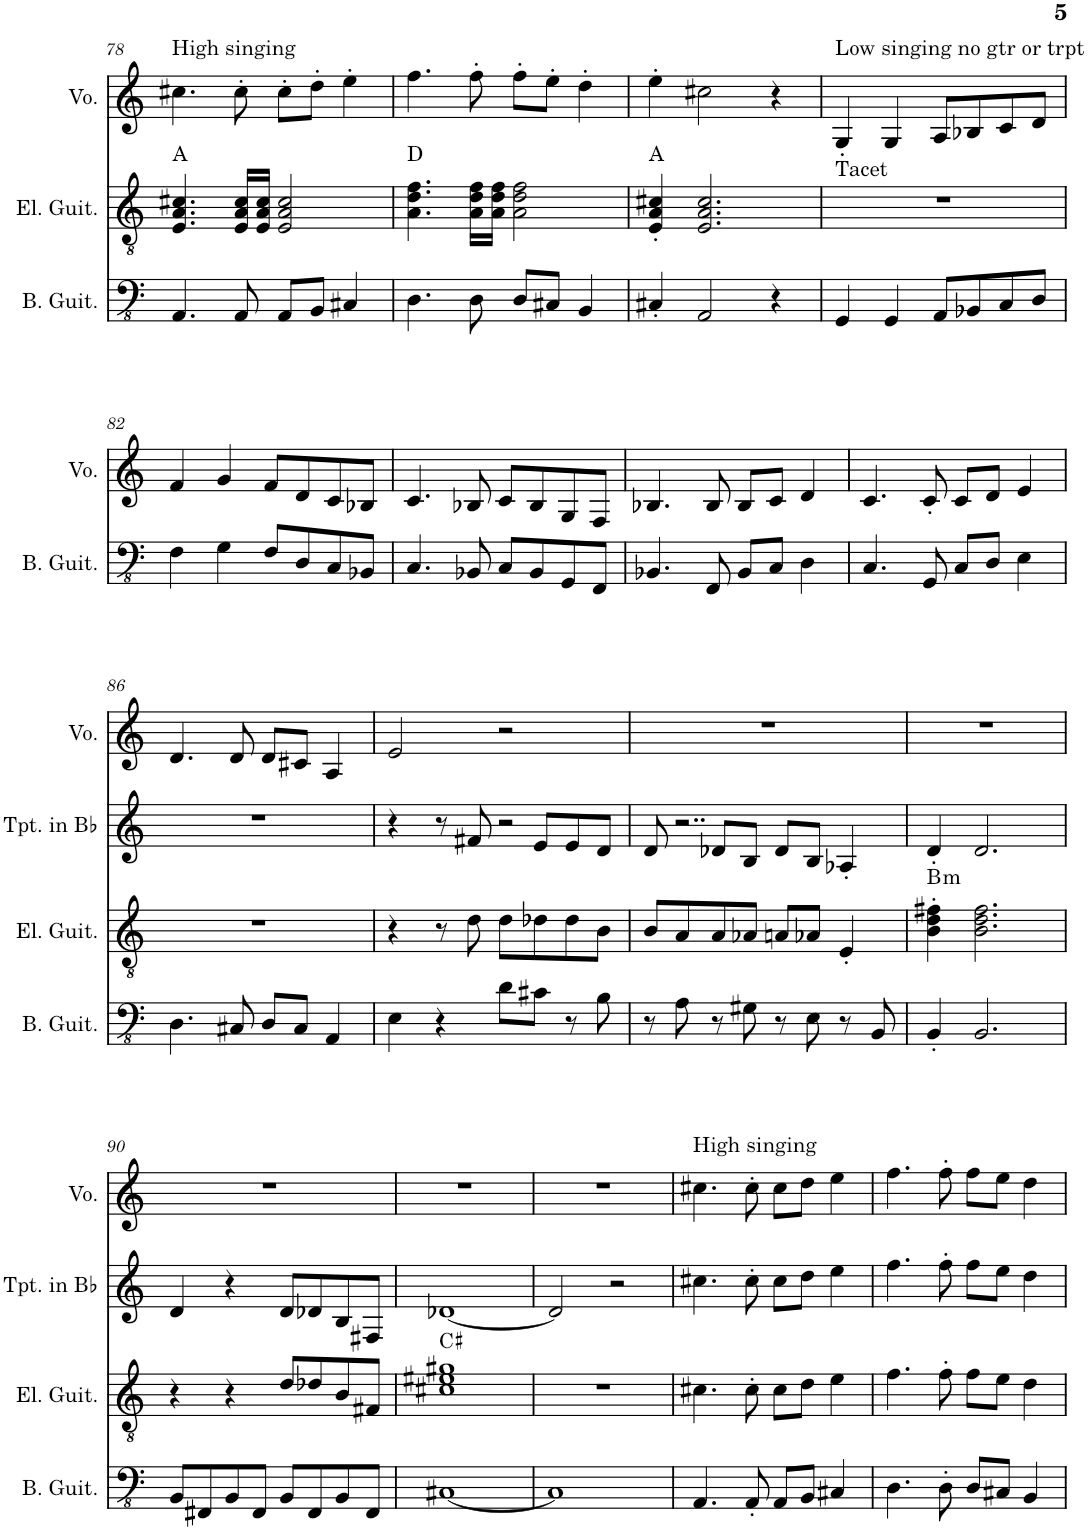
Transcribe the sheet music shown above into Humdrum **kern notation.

**kern	**kern	**harte	**kern	**kern
*part4	*part3	*part3	*part2	*part1
*staff4	*staff3	*	*staff2	*staff1
*I"Bass Guitar	*I"Electric Guitar	*	*I"Trumpet in Bb	*I"Voice
*I'B. Guit.	*I'El. Guit.	*	*I'Tpt. in Bb	*I'Vo.
!!LO:PB:g=z
*clefFv4	*clefGv2	*	*clefG2	*clefG2
*	*	*	*Trd1c2	*
*k[]	*k[]	*	*k[]	*k[]
*M4/4	*M4/4	*	*M4/4	*M4/4
=78	=78	=78	=78	=78
!	!	!	!	!LO:TX:a:t=High singing
4.AAA/	4.E/ 4.A/ 4.c#X/	A:maj	1r	4.cc#X\
8AAA/	16E/ 16A/ 16c#/LL	.	.	8cc#'\
.	16E/ 16A/ 16c#/JJ	.	.	.
8AAA/L	2E/ 2A/ 2c#/	.	.	8cc#'\L
8BBB/J	.	.	.	8dd'\J
4CC#X/	.	.	.	4ee'\
=79	=79	=79	=79	=79
4.DD\	4.A\ 4.d\ 4.f\	D:maj	1r	4.ff\
8DD\	16A\ 16d\ 16f\LL	.	.	8ff'\
.	16A\ 16d\ 16f\JJ	.	.	.
8DD/L	2A\ 2d\ 2f\	.	.	8ff'\L
8CC#X/J	.	.	.	8ee'\J
4BBB/	.	.	.	4dd'\
=80	=80	=80	=80	=80
4CC#X'/	4E/' 4A/' 4c#X/'	A:maj	1r	4ee'\
2AAA/	2.E/ 2.A/ 2.c#/	.	.	2cc#X\
4r	.	.	.	4r
=81	=81	=81	=81	=81
!	!	!	!	!LO:TX:a:t=Low singing no gtr or trpt
!	!LO:TX:a:t=Tacet	!	!	!
4GGG/	1r	.	1r	4G'/
4GGG/	.	.	.	4G/
8AAA/L	.	.	.	8A/L
8BBB-X/	.	.	.	8B-X/
8CC/	.	.	.	8c/
8DD/J	.	.	.	8d/J
!!LO:LB:g=z
=82	=82	=82	=82	=82
4FF\	1r	.	1r	4f/
4GG\	.	.	.	4g/
8FF/L	.	.	.	8f/L
8DD/	.	.	.	8d/
8CC/	.	.	.	8c/
8BBB-X/J	.	.	.	8B-X/J
=83	=83	=83	=83	=83
4.CC/	1r	.	1r	4.c/
8BBB-X/	.	.	.	8B-X/
8CC/L	.	.	.	8c/L
8BBB-/	.	.	.	8B-/
8GGG/	.	.	.	8G/
8FFF/J	.	.	.	8F/J
=84	=84	=84	=84	=84
4.BBB-X/	1r	.	1r	4.B-X/
8FFF/	.	.	.	8B-/
8BBB-/L	.	.	.	8B-/L
8CC/J	.	.	.	8c/J
4DD\	.	.	.	4d/
=85	=85	=85	=85	=85
4.CC/	1r	.	1r	4.c/
8GGG/	.	.	.	8c'/
8CC/L	.	.	.	8c/L
8DD/J	.	.	.	8d/J
4EE\	.	.	.	4e/
!!LO:LB:g=z
=86	=86	=86	=86	=86
4.DD\	1r	.	1r	4.d/
8CC#X/	.	.	.	8d/
8DD/L	.	.	.	8d/L
8CC#/J	.	.	.	8c#X/J
4AAA/	.	.	.	4A/
=87	=87	=87	=87	=87
4EE\	4r	.	4r	2e/
4r	8r	.	8r	.
.	8d\	.	8f#X/	.
8D\L	8d\L	.	2r	2r
8C#X\J	8d-X\	.	.	.
8r	8d-\	.	.	.
8BB\	8B\J	.	.	.
4.ryy	4.ryy	.	8e/L	4.ryy
.	.	.	8e/	.
.	.	.	8d/J	.
=88	=88	=88	=88	=88
8r	8B/L	.	8d/	1r
8AA\	8A/	.	2..r	.
8r	8A/	.	.	.
8GG#X\	8A-X/J	.	.	.
8r	8An/L	.	.	.
8EE\	8A-X/J	.	.	.
8r	4E'/	.	.	.
8BBB/	.	.	.	.
2.ryy	2.ryy	.	8d-X/L	2.ryy
.	.	.	8B/J	.
.	.	.	8d-/L	.
.	.	.	8B/J	.
.	.	.	4A-X'/	.
=89	=89	=89	=89	=89
!	!	!LO:H:kt=m	!	!
4BBB'/	4B\' 4d\' 4f#X\'	B:min	4d'/	1r
2.BBB/	2.B\ 2.d\ 2.f#\	.	2.d/	.
!!LO:LB:g=z
=90	=90	=90	=90	=90
8BBB/L	4r	.	4d/	1r
8FFF#X/	.	.	.	.
8BBB/	4r	.	4r	.
8FFF#/J	.	.	.	.
8BBB/L	8d/L	.	8d/L	.
8FFF#/	8d-X/	.	8d-X/	.
8BBB/	8B/	.	8B/	.
8FFF#/J	8F#X/J	.	8F#X/J	.
=91	=91	=91	=91	=91
[1CC#X	1c#X 1e#X 1g#X	C#:maj	[1d-X	1r
=92	=92	=92	=92	=92
1CC#]	1r	.	2d-/]	1r
.	.	.	2r	.
=93	=93	=93	=93	=93
!	!	!	!	!LO:TX:a:t=High singing
4.AAA/	4.c#X\	.	4.cc#X\	4.cc#X\
8AAA'/	8c#'\	.	8cc#'\	8cc#'\
8AAA/L	8c#\L	.	8cc#\L	8cc#\L
8BBB/J	8d\J	.	8dd\J	8dd\J
4CC#X/	4e\	.	4ee\	4ee\
=94	=94	=94	=94	=94
4.DD\	4.f\	.	4.ff\	4.ff\
8DD'\	8f'\	.	8ff'\	8ff'\
8DD/L	8f\L	.	8ff\L	8ff\L
8CC#X/J	8e\J	.	8ee\J	8ee\J
4BBB/	4d\	.	4dd\	4dd\
=	=	=	=	=
*-	*-	*-	*-	*-
